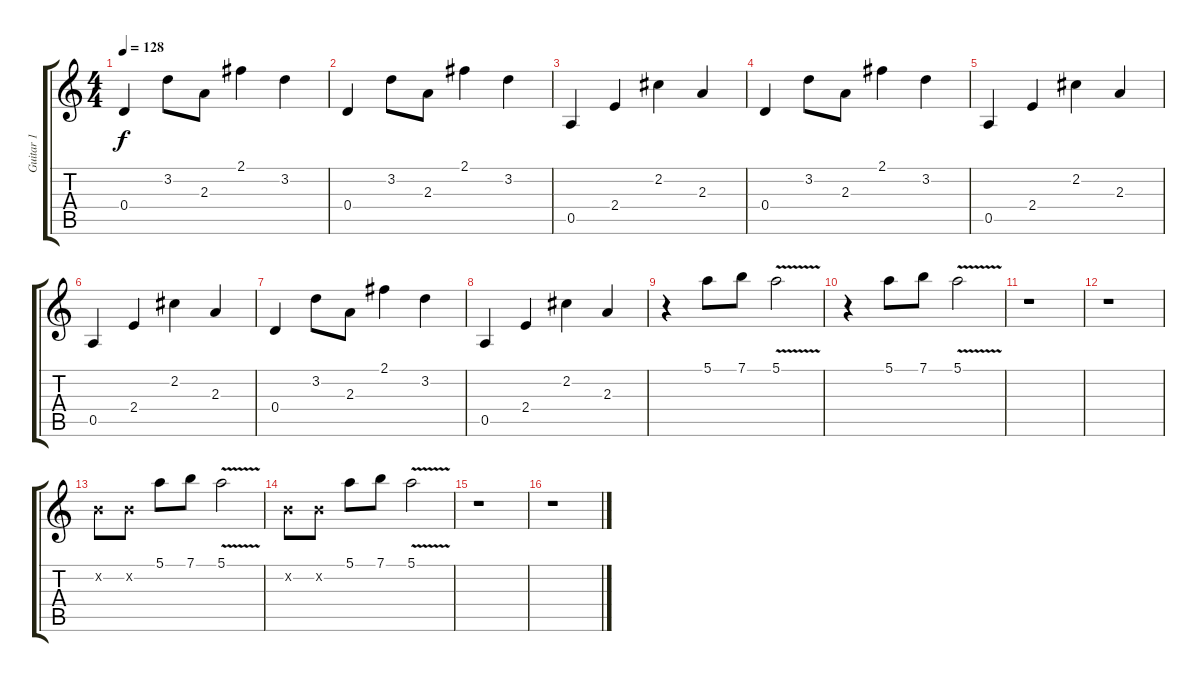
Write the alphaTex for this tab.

\track ("Guitar 1" "Guitar 1") {instrument electricguitarclean}
\staff {score tabs}
\tuning (E4 B3 G3 D3 A2 E2) {hide}
\ts (4 4)
\tempo 128
\clef g2
\ks c
0.4.4{dy f} 3.2.8 2.3.8 2.1.4 3.2.4 |
0.4.4 3.2.8 2.3.8 2.1.4 3.2.4 |
0.5.4 2.4.4 2.2.4 2.3.4 |
0.4.4 3.2.8 2.3.8 2.1.4 3.2.4 |
0.5.4 2.4.4 2.2.4 2.3.4 |
0.5.4 2.4.4 2.2.4 2.3.4 |
0.4.4 3.2.8 2.3.8 2.1.4 3.2.4 |
0.5.4 2.4.4 2.2.4 2.3.4 |
r.4 5.1.8 7.1.8 5.1{v}.2 |
r.4 5.1.8 7.1.8 5.1{v}.2 |
r.1 |
r.1 |
0.2{x}.8 0.2{x}.8 5.1.8 7.1.8 5.1{v}.2 |
0.2{x}.8 0.2{x}.8 5.1.8 7.1.8 5.1{v}.2 |
r.1 |
r.1
